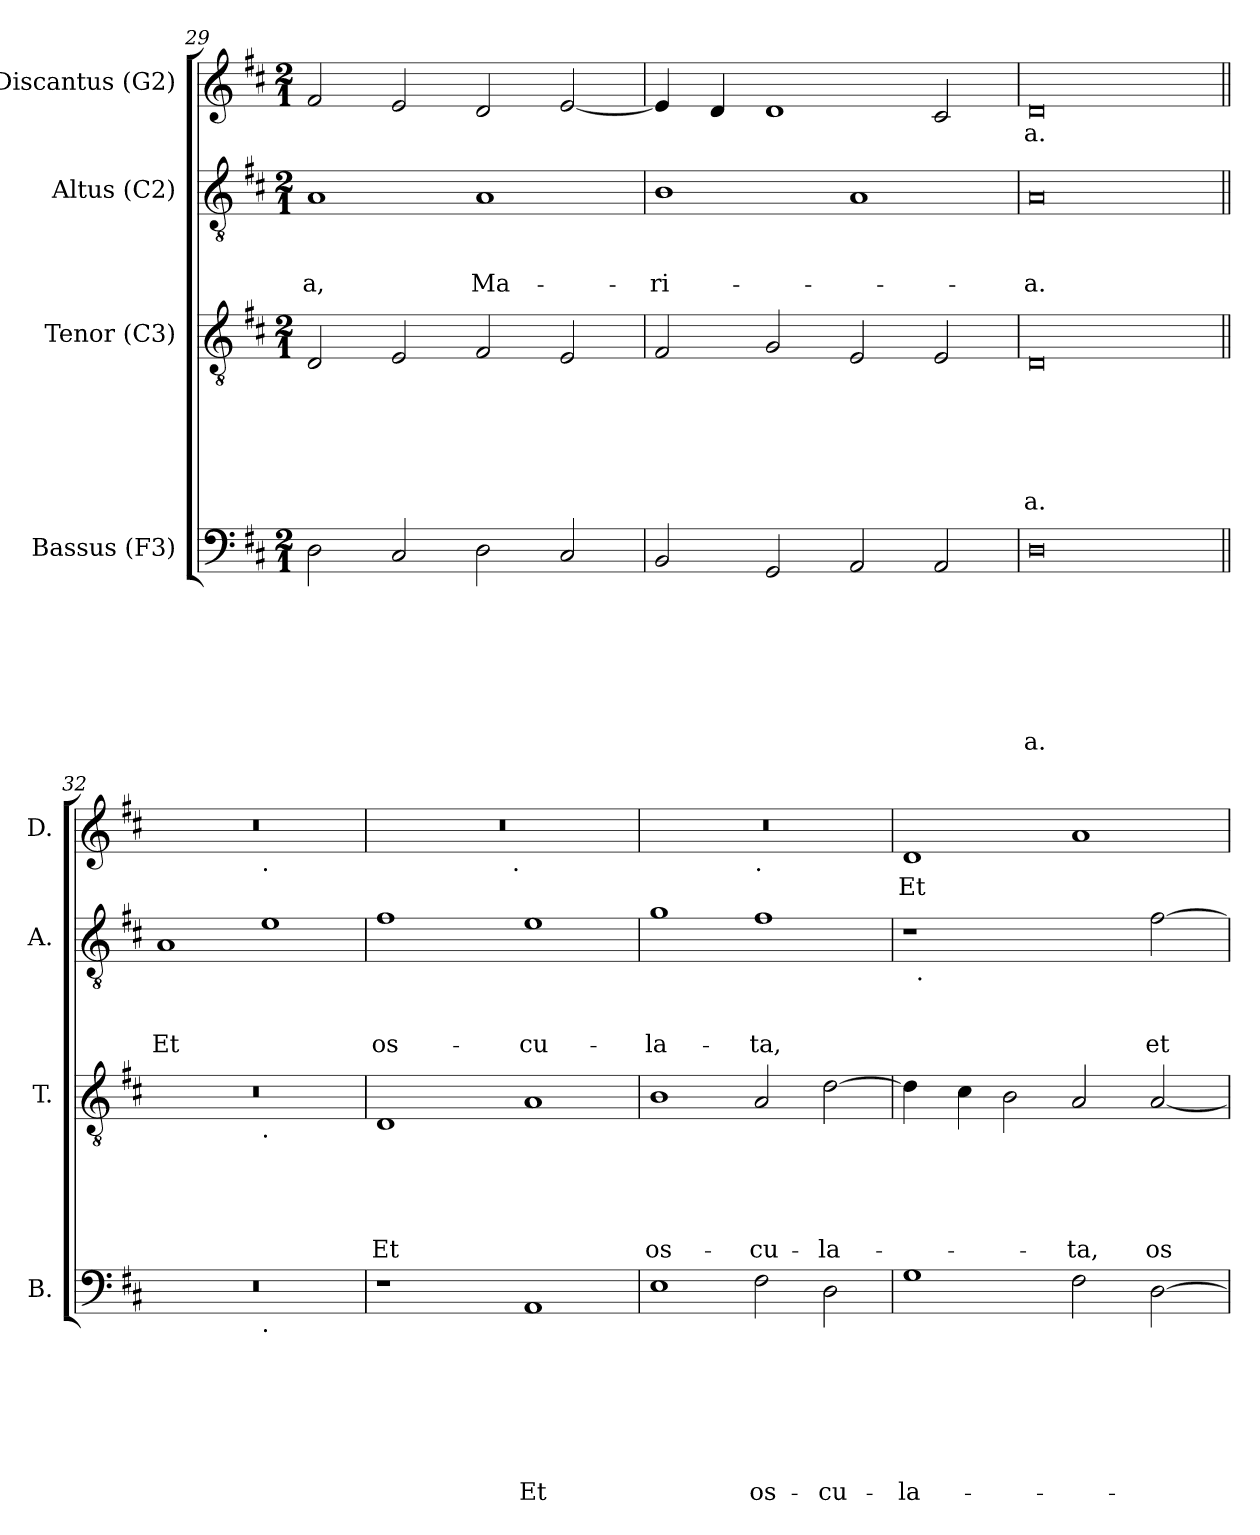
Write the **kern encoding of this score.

**kern	**text	**text	**text	**text	**text	**text	**text	**kern	**text	**text	**text	**text	**text	**text	**kern	**text	**text	**text	**kern	**text
*part4	*part4	*part4	*part4	*part4	*part4	*part4	*part4	*part3	*part3	*part3	*part3	*part3	*part3	*part3	*part2	*part2	*part2	*part2	*part1	*part1
*staff4	*staff4	*staff4	*staff4	*staff4	*staff4	*staff4	*staff4	*staff3	*staff3	*staff3	*staff3	*staff3	*staff3	*staff3	*staff2	*staff2	*staff2	*staff2	*staff1	*staff1
*I"Bassus (F3)	*	*	*	*	*	*	*	*I"Tenor (C3)	*	*	*	*	*	*	*I"Altus (C2)	*	*	*	*I"Discantus (G2)	*
*I'B.	*	*	*	*	*	*	*	*I'T.	*	*	*	*	*	*	*I'A.	*	*	*	*I'D.	*
*clefF4	*	*	*	*	*	*	*	*clefGv2	*	*	*	*	*	*	*clefGv2	*	*	*	*clefG2	*
*k[f#c#]	*	*	*	*	*	*	*	*k[f#c#]	*	*	*	*	*	*	*k[f#c#]	*	*	*	*k[f#c#]	*
*D:	*	*	*	*	*	*	*	*D:	*	*	*	*	*	*	*D:	*	*	*	*D:	*
*M2/1	*	*	*	*	*	*	*	*M2/1	*	*	*	*	*	*	*M2/1	*	*	*	*M2/1	*
=29	=29	=29	=29	=29	=29	=29	=29	=29	=29	=29	=29	=29	=29	=29	=29	=29	=29	=29	=29	=29
!	!	!	!	!	!	!	!	!	!	!	!	!	!	!	!	!	!	!LO:LY:b	!	!
2D\	.	.	.	.	.	.	.	2D/	.	.	.	.	.	.	1A	.	.	-a,	2f#/	.
2C#/	.	.	.	.	.	.	.	2E/	.	.	.	.	.	.	.	.	.	.	2e/	.
!	!	!	!	!	!	!	!	!	!	!	!	!	!	!	!	!	!	!LO:LY:b	!	!
2D\	.	.	.	.	.	.	.	2F#/	.	.	.	.	.	.	1A	.	.	Ma-	2d/	.
2C#/	.	.	.	.	.	.	.	2E/	.	.	.	.	.	.	.	.	.	.	[<2e/	.
!!LO:LB:g=z
=30	=30	=30	=30	=30	=30	=30	=30	=30	=30	=30	=30	=30	=30	=30	=30	=30	=30	=30	=30	=30
!	!	!	!	!	!	!	!	!	!	!	!	!	!	!	!	!	!	!LO:LY:b	!	!
2BB/	.	.	.	.	.	.	.	2F#/	.	.	.	.	.	.	1B	.	.	-ri-	4e/]	.
.	.	.	.	.	.	.	.	.	.	.	.	.	.	.	.	.	.	.	4d/	.
2GG/	.	.	.	.	.	.	.	2G/	.	.	.	.	.	.	.	.	.	.	1d	.
2AA/	.	.	.	.	.	.	.	2E/	.	.	.	.	.	.	1A	.	.	.	.	.
2AA/	.	.	.	.	.	.	.	2E/	.	.	.	.	.	.	.	.	.	.	2c#/	.
=31	=31	=31	=31	=31	=31	=31	=31	=31	=31	=31	=31	=31	=31	=31	=31	=31	=31	=31	=31	=31
!	!	!	!	!	!	!	!LO:LY:b:rj	!	!	!	!	!	!	!LO:LY:b:rj	!	!	!	!LO:LY:b:rj	!	!LO:LY:b:rj
0D	.	.	.	.	.	.	-a.	0D	.	.	.	.	.	a.	0A	.	.	-a.	0d	-a.
=32||	=32||	=32||	=32||	=32||	=32||	=32||	=32||	=32||	=32||	=32||	=32||	=32||	=32||	=32||	=32||	=32||	=32||	=32||	=32||	=32||
!	!	!	!	!	!	!	!	!	!	!	!	!	!	!	!	!	!	!LO:LY:b	!	!
*^	*	*	*	*	*	*	*	*^	*	*	*	*	*	*	*	*	*	*	*^	*
0r	1ryy	.	.	.	.	.	.	.	0r	1ryy	.	.	.	.	.	.	1A	.	.	Et	0r	1ryy	.
!	!	!	!	!	!	!	!	!	!	!	!	!	!	!	!	!	!	!	!	!	!	!LO:TX:b:t=.	!
!	!	!	!	!	!	!	!	!	!	!LO:TX:b:t=.	!	!	!	!	!	!	!	!	!	!	!	!	!
!	!LO:TX:b:t=.	!	!	!	!	!	!	!	!	!	!	!	!	!	!	!	!	!	!	!	!	!	!
.	1ryy	.	.	.	.	.	.	.	.	1ryy	.	.	.	.	.	.	1e	.	.	.	.	1ryy	.
=33	=33	=33	=33	=33	=33	=33	=33	=33	=33	=33	=33	=33	=33	=33	=33	=33	=33	=33	=33	=33	=33	=33	=33
!	!	!	!	!	!	!	!	!	!	!	!	!	!	!	!LO:LY:b	!	!	!	!	!LO:LY:b	!	!	!
*v	*v	*	*	*	*	*	*	*	*	*	*	*	*	*	*	*	*	*	*	*	*	*	*
*	*	*	*	*	*	*	*	*v	*v	*	*	*	*	*	*	*	*	*	*	*	*	*
1r	.	.	.	.	.	.	.	1D	.	.	.	.	-Et	.	1f#	.	.	os-	0r	2ryy	.
.	.	.	.	.	.	.	.	.	.	.	.	.	.	.	.	.	.	.	.	4...ryy	.
!	!	!	!	!	!	!	!	!	!	!	!	!	!	!	!	!	!	!	!	!LO:TX:b:t=.	!
.	.	.	.	.	.	.	.	.	.	.	.	.	.	.	.	.	.	.	.	1ryy	.
!	!	!	!	!	!	!	!LO:LY:b	!	!	!	!	!	!	!	!	!	!	!LO:LY:b	!	!	!
1AA	.	.	.	.	.	.	Et	1A	.	.	.	.	.	.	1e	.	.	-cu-	.	.	.
.	.	.	.	.	.	.	.	.	.	.	.	.	.	.	.	.	.	.	.	32ryy	.
=34	=34	=34	=34	=34	=34	=34	=34	=34	=34	=34	=34	=34	=34	=34	=34	=34	=34	=34	=34	=34	=34
!	!	!	!	!	!	!	!	!	!	!	!	!	!LO:LY:b	!	!	!	!	!LO:LY:b	!	!	!
1E	.	.	.	.	.	.	.	1B	.	.	.	.	os-	.	1g	.	.	-la-	0r	1ryy	.
!	!	!	!	!	!	!	!	!	!	!	!	!	!	!	!	!	!	!	!	!LO:TX:b:t=.	!
!	!	!	!	!	!	!	!LO:LY:b	!	!	!	!	!	!LO:LY:b	!	!	!	!	!LO:LY:b	!	!	!
2F#\	.	.	.	.	.	.	os-	2A/	.	.	.	.	-cu-	.	1f#	.	.	-ta,	.	1ryy	.
!	!	!	!	!	!	!	!LO:LY:b	!	!	!	!	!	!LO:LY:b	!	!	!	!	!	!	!	!
2D\	.	.	.	.	.	.	-cu-	[>2d\	.	.	.	.	-la-	.	.	.	.	.	.	.	.
=35	=35	=35	=35	=35	=35	=35	=35	=35	=35	=35	=35	=35	=35	=35	=35	=35	=35	=35	=35	=35	=35
!	!	!	!	!	!	!	!LO:LY:b	!	!	!	!	!	!	!	!	!	!	!	!	!	!LO:LY:b
*	*	*	*	*	*	*	*	*	*	*	*	*	*	*	*^	*	*	*	*v	*v	*
1G	.	.	.	.	.	.	-la-	4d\]	.	.	.	.	.	.	1r	32ryy	.	.	.	1d	Et
!	!	!	!	!	!	!	!	!	!	!	!	!	!	!	!	!LO:TX:b:t=.	!	!	!	!	!
.	.	.	.	.	.	.	.	.	.	.	.	.	.	.	.	1ryy	.	.	.	.	.
.	.	.	.	.	.	.	.	4c#\	.	.	.	.	.	.	.	.	.	.	.	.	.
.	.	.	.	.	.	.	.	2B\	.	.	.	.	.	.	.	.	.	.	.	.	.
!	!	!	!	!	!	!	!	!	!	!	!	!	!LO:LY:b	!	!	!	!	!	!	!	!
2F#\	.	.	.	.	.	.	.	2A/	.	.	.	.	-ta,	.	2ryy	.	.	.	.	1a	.
.	.	.	.	.	.	.	.	.	.	.	.	.	.	.	.	2ryy	.	.	.	.	.
!	!	!	!	!	!	!	!	!	!	!	!	!	!LO:LY:b	!	!	!	!	!	!LO:LY:b	!	!
[<2D\	.	.	.	.	.	.	.	[<2A/	.	.	.	.	os-	.	[<2f#\	.	.	.	et	.	.
.	.	.	.	.	.	.	.	.	.	.	.	.	.	.	.	4...ryy	.	.	.	.	.
*	*	*	*	*	*	*	*	*	*	*	*	*	*	*	*v	*v	*	*	*	*	*
=	=	=	=	=	=	=	=	=	=	=	=	=	=	=	=	=	=	=	=	=
*-	*-	*-	*-	*-	*-	*-	*-	*-	*-	*-	*-	*-	*-	*-	*-	*-	*-	*-	*-	*-
